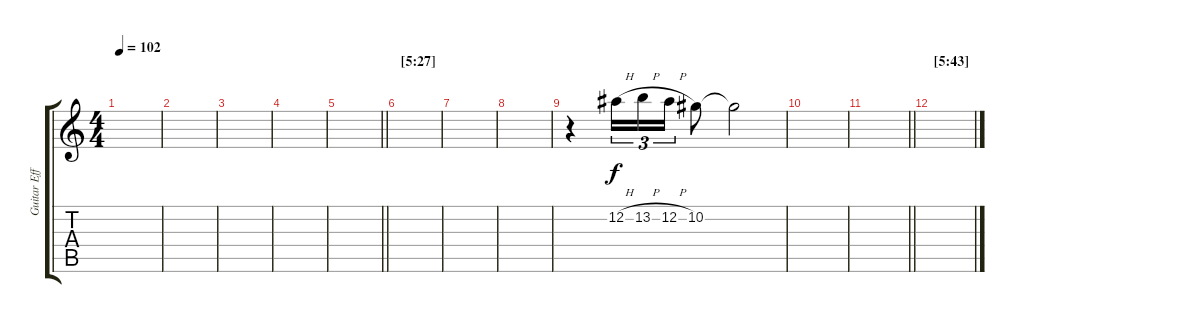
\track ("Guitar Effects" "Guitar Eff") {instrument overdrivenguitar}
\staff {score tabs}
\tuning (Eb4 Bb3 Gb3 Db3 Ab2 Eb2) {hide}
\ts (4 4)
\tempo 102
\clef g2
\ks c
|
|
|
|
\barLineRight lightlight
|
\section ("" "[5:27]")
|
|
|
r.4{volume 10 instrument electricguitarjazz} 12.2{h}.16{tu (3 2)} 13.2{h}.16{tu (3 2)} 12.2{h}.16{tu (3 2)} 10.2.8 10.2{t}.2 |
|
\barLineRight lightlight
|
\section ("" "[5:43]")
